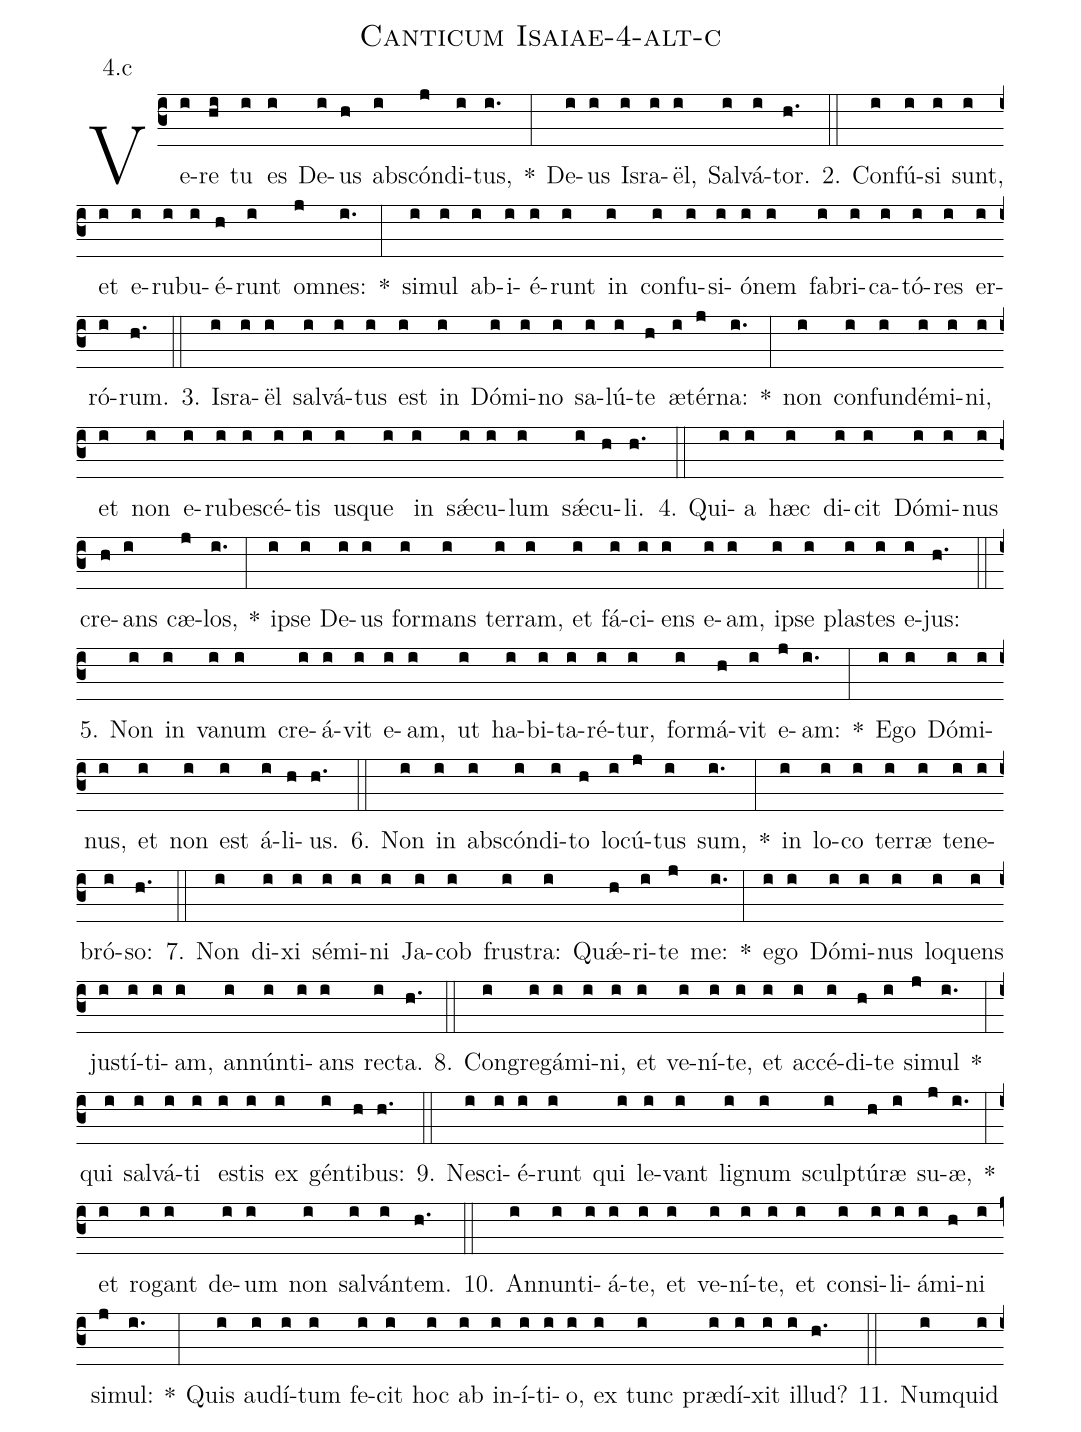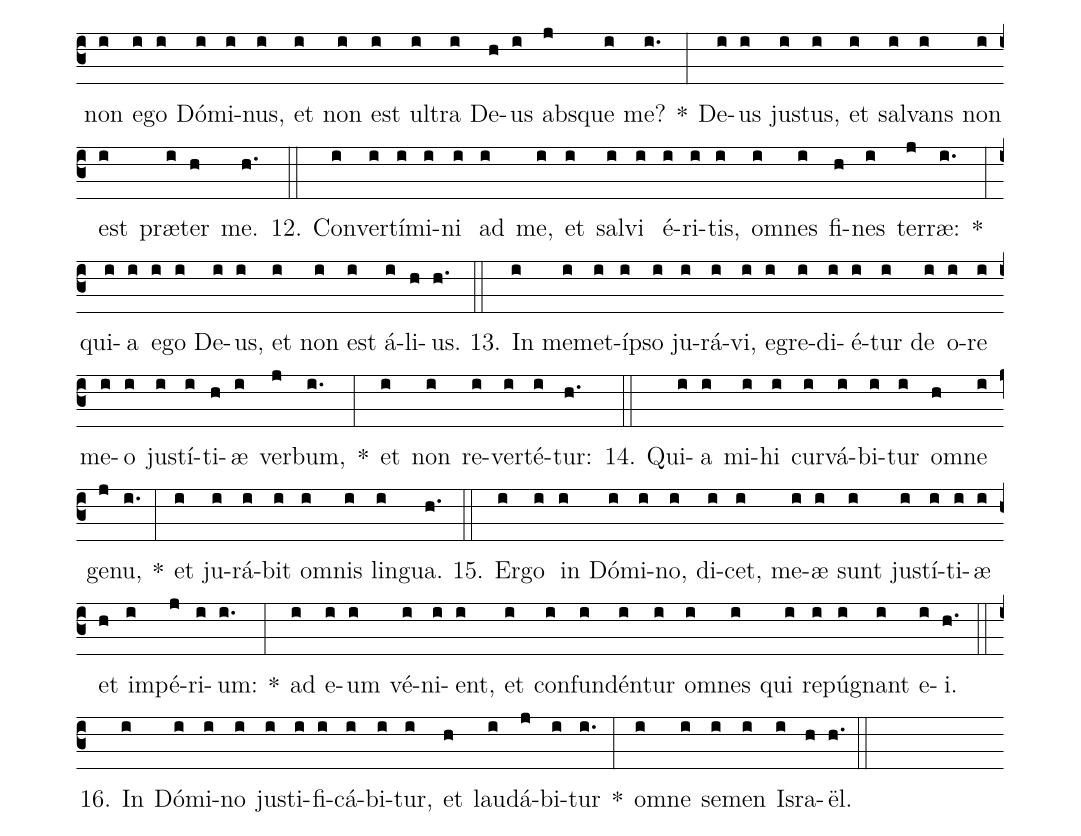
name: Canticum Isaiae-4-alt-c;
annotation: 4.c;
%%
(c3)Ve(i)re(hi) tu(i) es(i) De(i)us(h) abs(i)cón(j)di(i)tus,(i.) *(:) De(i)us(i) Is(i)ra(i)ël,(i) Sal(i)vá(i)tor.(h.) (::)
2. Con(i)fú(i)si(i) sunt,(i) et(i) e(i)ru(i)bu(i)é(h)runt(i) om(j)nes:(i.) *(:) si(i)mul(i) ab(i)i(i)é(i)runt(i) in(i) con(i)fu(i)si(i)ó(i)nem(i) fa(i)bri(i)ca(i)tó(i)res(i) er(i)ró(i)rum.(h.) (::)
3. Is(i)ra(i)ël(i) sal(i)vá(i)tus(i) est(i) in(i) Dó(i)mi(i)no(i) sa(i)lú(i)te(h) æ(i)tér(j)na:(i.) *(:) non(i) con(i)fun(i)dé(i)mi(i)ni,(i) et(i) non(i) e(i)ru(i)be(i)scé(i)tis(i) us(i)que(i) in(i) sǽ(i)cu(i)lum(i) sǽ(i)cu(h)li.(h.) (::)
4. Qui(i)a(i) hæc(i) di(i)cit(i) Dó(i)mi(i)nus(i) cre(h)ans(i) cæ(j)los,(i.) *(:) ip(i)se(i) De(i)us(i) for(i)mans(i) ter(i)ram,(i) et(i) fá(i)ci(i)ens(i) e(i)am,(i) ip(i)se(i) plas(i)tes(i) e(i)jus:(h.) (::)
5. Non(i) in(i) va(i)num(i) cre(i)á(i)vit(i) e(i)am,(i) ut(i) ha(i)bi(i)ta(i)ré(i)tur,(i) for(i)má(h)vit(i) e(j)am:(i.) *(:) E(i)go(i) Dó(i)mi(i)nus,(i) et(i) non(i) est(i) á(i)li(h)us.(h.) (::)
6. Non(i) in(i) abs(i)cón(i)di(i)to(h) lo(i)cú(j)tus(i) sum,(i.) *(:) in(i) lo(i)co(i) ter(i)ræ(i) te(i)ne(i)bró(i)so:(h.) (::)
7. Non(i) di(i)xi(i) sé(i)mi(i)ni(i) Ja(i)cob(i) frus(i)tra:(i) Quǽ(h)ri(i)te(j) me:(i.) *(:) e(i)go(i) Dó(i)mi(i)nus(i) lo(i)quens(i) jus(i)tí(i)ti(i)am,(i) an(i)nún(i)ti(i)ans(i) rec(i)ta.(h.) (::)
8. Con(i)gre(i)gá(i)mi(i)ni,(i) et(i) ve(i)ní(i)te,(i) et(i) ac(i)cé(i)di(h)te(i) si(j)mul(i.) *(:) qui(i) sal(i)vá(i)ti(i) es(i)tis(i) ex(i) gén(i)ti(h)bus:(h.) (::)
9. Ne(i)sci(i)é(i)runt(i) qui(i) le(i)vant(i) li(i)gnum(i) sculp(i)tú(h)ræ(i) su(j)æ,(i.) *(:) et(i) ro(i)gant(i) de(i)um(i) non(i) sal(i)ván(i)tem.(h.) (::)
10. An(i)nun(i)ti(i)á(i)te,(i) et(i) ve(i)ní(i)te,(i) et(i) con(i)si(i)li(i)á(i)mi(h)ni(i) si(j)mul:(i.) *(:) Quis(i) au(i)dí(i)tum(i) fe(i)cit(i) hoc(i) ab(i) in(i)í(i)ti(i)o,(i) ex(i) tunc(i) præ(i)dí(i)xit(i) il(i)lud?(h.) (::)
11. Num(i)quid(i) non(i) e(i)go(i) Dó(i)mi(i)nus,(i) et(i) non(i) est(i) ul(i)tra(i) De(h)us(i) abs(j)que(i) me?(i.) *(:) De(i)us(i) jus(i)tus,(i) et(i) sal(i)vans(i) non(i) est(i) præ(i)ter(h) me.(h.) (::)
12. Con(i)ver(i)tí(i)mi(i)ni(i) ad(i) me,(i) et(i) sal(i)vi(i) é(i)ri(i)tis,(i) om(i)nes(i) fi(h)nes(i) ter(j)ræ:(i.) *(:) qui(i)a(i) e(i)go(i) De(i)us,(i) et(i) non(i) est(i) á(i)li(h)us.(h.) (::)
13. In(i) me(i)met(i)íp(i)so(i) ju(i)rá(i)vi,(i) e(i)gre(i)di(i)é(i)tur(i) de(i) o(i)re(i) me(i)o(i) jus(i)tí(i)ti(h)æ(i) ver(j)bum,(i.) *(:) et(i) non(i) re(i)ver(i)té(i)tur:(h.) (::)
14. Qui(i)a(i) mi(i)hi(i) cur(i)vá(i)bi(i)tur(i) om(h)ne(i) ge(j)nu,(i.) *(:) et(i) ju(i)rá(i)bit(i) om(i)nis(i) lin(i)gua.(h.) (::)
15. Er(i)go(i) in(i) Dó(i)mi(i)no,(i) di(i)cet,(i) me(i)æ(i) sunt(i) jus(i)tí(i)ti(i)æ(i) et(h) im(i)pé(j)ri(i)um:(i.) *(:) ad(i) e(i)um(i) vé(i)ni(i)ent,(i) et(i) con(i)fun(i)dén(i)tur(i) om(i)nes(i) qui(i) re(i)pú(i)gnant(i) e(i)i.(h.) (::)
16. In(i) Dó(i)mi(i)no(i) jus(i)ti(i)fi(i)cá(i)bi(i)tur,(i) et(h) lau(i)dá(j)bi(i)tur(i.) *(:) om(i)ne(i) se(i)men(i) Is(i)ra(h)ël.(h.) (::)
